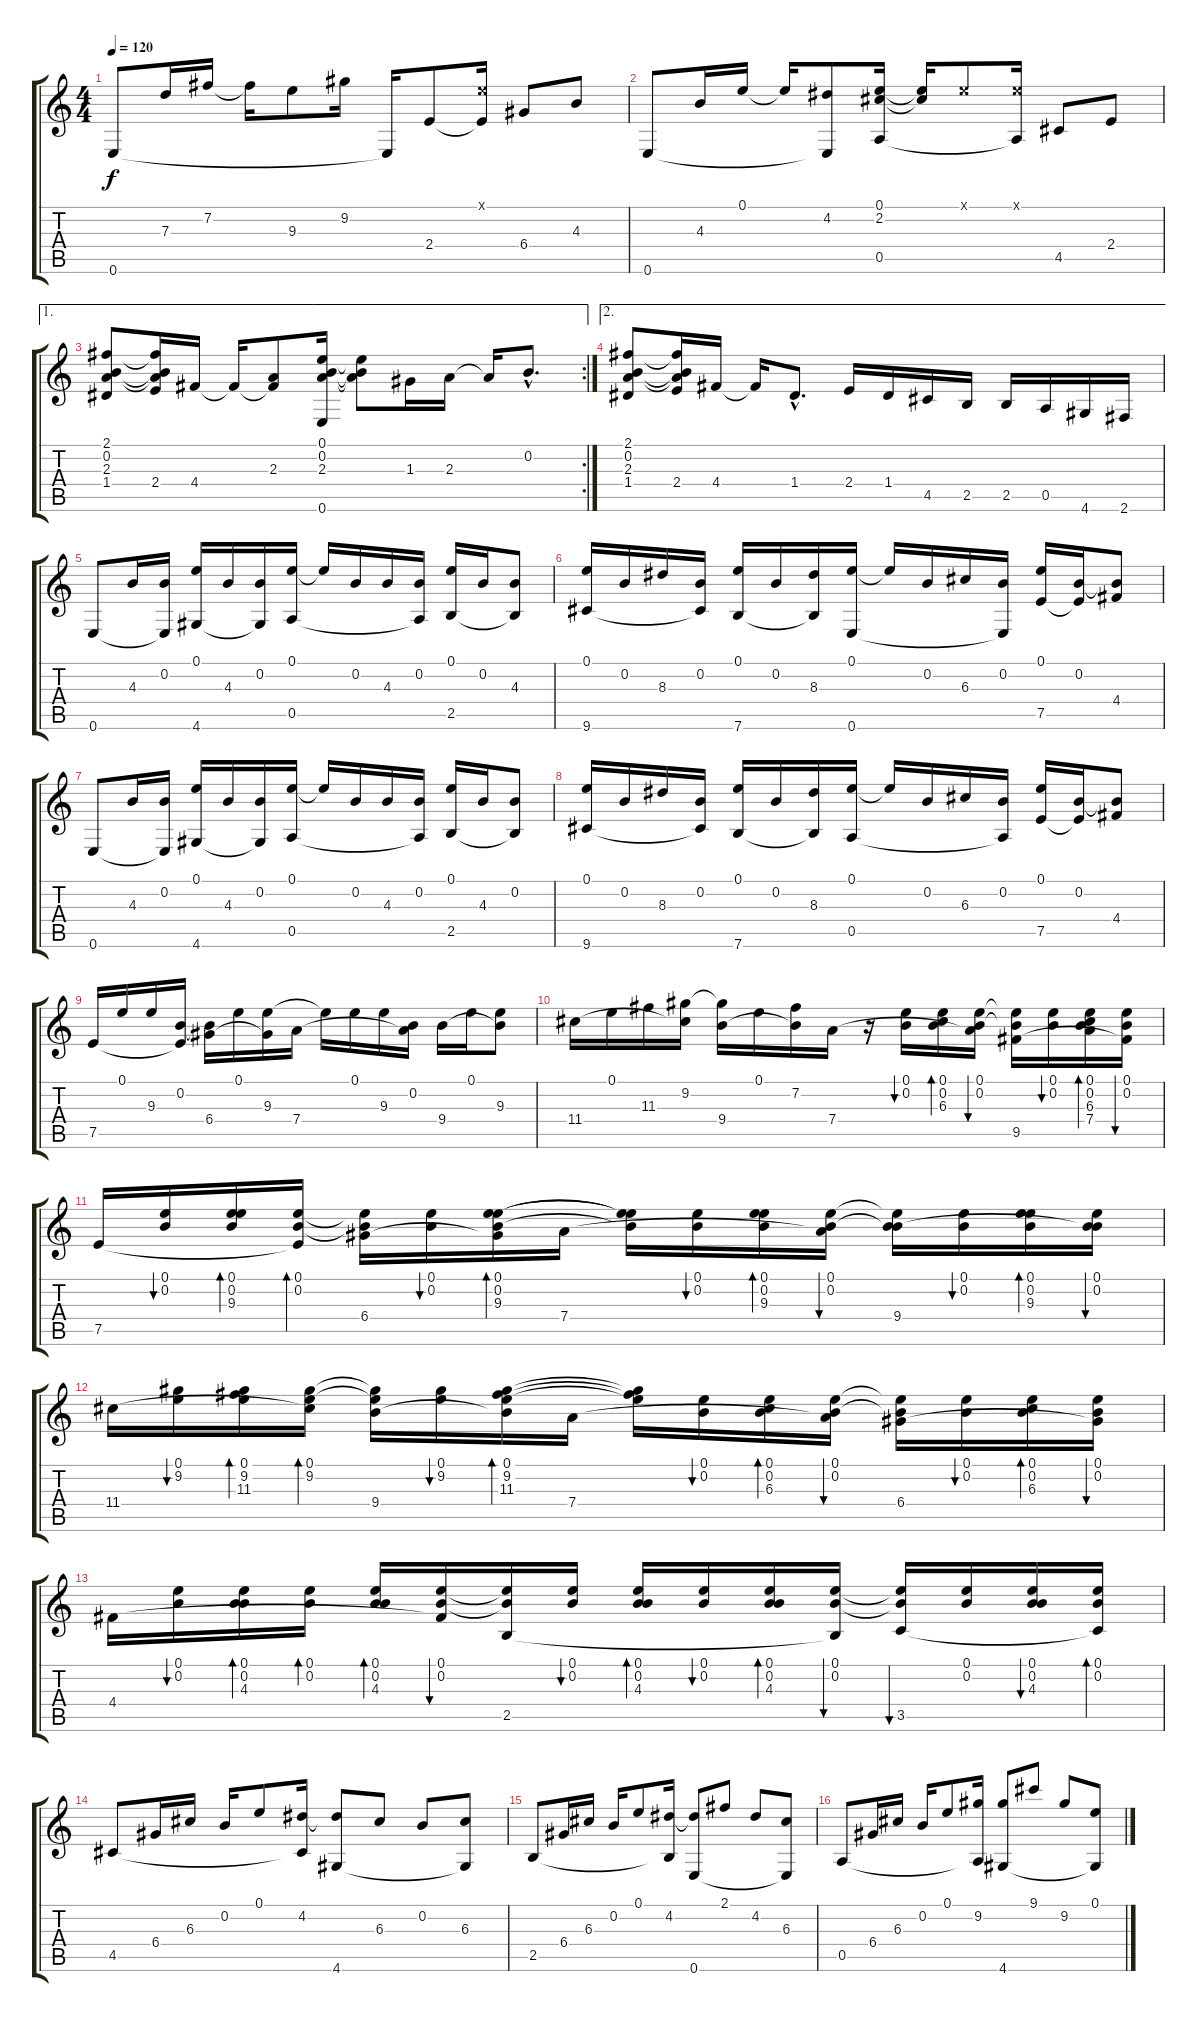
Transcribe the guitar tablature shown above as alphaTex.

\track "" {instrument electricguitarjazz}
\staff {score tabs}
\tuning (E4 B3 G3 D3 A2 E2) {hide}
\ts (4 4)
\tempo 120
\clef g2
\ks c
0.6.8{dy f} 7.3.16 7.2.16 7.2{t}.16 9.3.8 9.2.16 0.6{t}.16 2.4.8 (0.1{x} 2.4{t}).16 6.4.8 4.3.8 |
0.6.8 4.3.16 0.1.16 0.1{t}.16 (4.2 0.6{t}).8 (0.1 2.2 0.5).16 (0.1{t} 2.2{t}).16 0.1{x}.8 (0.1{x} 0.5{t}).16 4.5.8 2.4.8 |
\ae 1
\rc 2
(2.1 0.2 2.3 1.4).8 (2.1{t} 0.2{t} 2.3{t} 2.4).16 4.4.16 4.4{t}.16 (2.3 4.4{t}).8 (0.1 0.2 2.3 0.6).16 (0.1{t} 0.2{t} 2.3{t}).8 1.3.16 2.3.16 2.3{t}.16 0.2{hac}.8{d} |
\ae 2
(2.1 0.2 2.3 1.4).8 (2.1{t} 0.2{t} 2.3{t} 2.4).16 4.4.16 4.4{t}.16 1.4{hac}.8{d} 2.4.16 1.4.16 4.5.16 2.5.16 2.5.16 0.5.16 4.6.16 2.6.16 |
0.6.8 4.3.16 (0.2 0.6{t}).16 (0.1 4.6).16 4.3.16 (0.2 4.6{t}).16 (0.1 0.5).16 0.1{t}.16 0.2.16 4.3.16 (0.2 0.5{t}).16 (0.1 2.5).16 0.2.16 (4.3 2.5{t}).8 |
(0.1 9.6).16 0.2.16 8.3.16 (0.2 9.6{t}).16 (0.1 7.6).16 0.2.16 (8.3 7.6{t}).16 (0.1 0.6).16 0.1{t}.16 0.2.16 6.3.16 (0.2 0.6{t}).16 (0.1 7.5).16 (0.2 7.5{t}).16 (0.2{t} 4.4).8 |
0.6.8 4.3.16 (0.2 0.6{t}).16 (0.1 4.6).16 4.3.16 (0.2 4.6{t}).16 (0.1 0.5).16 0.1{t}.16 0.2.16 4.3.16 (0.2 0.5{t}).16 (0.1 2.5).16 4.3.16 (0.2 2.5{t}).8 |
(0.1 9.6).16 0.2.16 8.3.16 (0.2 9.6{t}).16 (0.1 7.6).16 0.2.16 (8.3 7.6{t}).16 (0.1 0.5).16 0.1{t}.16 0.2.16 6.3.16 (0.2 0.5{t}).16 (0.1 7.5).16 (0.2 7.5{t}).16 (0.2{t} 4.4).8 |
7.5.16 0.1.16 9.3.16 (0.2 7.5{t}).16 (0.2{t} 6.4).16 0.1.16 (9.3 6.4{t}).16 7.4.16 9.3{t}.16 0.1.16 9.3.16 (0.2 7.4{t}).16 9.4.16 0.1.16 (9.3 9.4{t}).8 |
11.4.16 0.1.16 11.3.16 (9.2 11.4{t}).16 (9.2{t} 9.4).16 0.1.16 (7.2 9.4{t}).16 7.4.16 r.16 (0.1 0.2).16{bu 60} (0.1 0.2 6.3).16{bd 60} (0.1 0.2 7.4{t}).16{bu 60} (0.1{t} 0.2{t} 9.5).16 (0.1 0.2).16{bu 60} (0.1 0.2 6.3 7.4).16{bd 60} (0.1 0.2 9.5{t}).16{bu 60} |
7.5.16 (0.1 0.2).16{bu 60} (0.1 0.2 9.3).16{bd 60} (0.1 0.2 7.5{t}).16{bd 60} (0.1{t} 0.2{t} 6.4).16 (0.1 0.2).16{bu 60} (0.1 0.2 9.3 6.4{t}).16{bd 60} 7.4.16 (0.1{t} 0.2{t} 9.3{t}).16 (0.1 0.2).16{bu 60} (0.1 0.2 9.3).16{bd 60} (0.1 0.2 7.4{t}).16{bu 60} (0.1{t} 0.2{t} 9.4).16 (0.1 0.2).16{bu 60} (0.1 0.2 9.3).16{bd 60} (0.1 0.2 9.4{t}).16{bu 60} |
11.4.16 (0.1 9.2).16{bu 60} (0.1 9.2 11.3).16{bd 60} (0.1 9.2 11.4{t}).16{bd 60} (0.1{t} 9.2{t} 9.4).16 (0.1 9.2).16{bu 60} (0.1 9.2 11.3 9.4{t}).16{bd 60} 7.4.16 (0.1{t} 9.2{t} 11.3{t}).16 (0.1 0.2).16{bu 60} (0.1 0.2 6.3).16{bd 60} (0.1 0.2 7.4{t}).16{bu 60} (0.1{t} 0.2{t} 6.4).16 (0.1 0.2).16{bu 60} (0.1 0.2 6.3).16{bd 60} (0.1 0.2 6.4{t}).16{bu 60} |
4.4.16 (0.1 0.2).16{bu 60} (0.1 0.2 4.3).16{bd 60} (0.1 0.2).16{bd 60} (0.1 0.2 4.3).16{bd 60} (0.1 0.2 4.4{t}).16{bu 60} (0.1{t} 0.2{t} 2.5).16 (0.1 0.2).16{bu 60} (0.1 0.2 4.3).16{bd 60} (0.1 0.2).16{bu 60} (0.1 0.2 4.3).16{bd 60} (0.1 0.2 2.5{t}).16{bu 60} (0.1{t} 0.2{t} 3.5).16{bu 60} (0.1 0.2).16 (0.1 0.2 4.3).16{bu 60} (0.1 0.2 3.5{t}).16{bd 60} |
4.5.8 6.4.16 6.3.16 0.2.16 0.1.8 (4.2 4.5{t}).16 (4.2{t} 4.6).8 6.3.8 0.2.8 (6.3 4.6{t}).8 |
2.5.8 6.4.16 6.3.16 0.2.16 0.1.8 (4.2 2.5{t}).16 (4.2{t} 0.6).8 2.1.8 4.2.8 (6.3 0.6{t}).8 |
0.5.8 6.4.16 6.3.16 0.2.16 0.1.8 (9.2 0.5{t}).16 (9.2{t} 4.6).8 9.1.8 9.2.8 (0.1 4.6{t}).8
